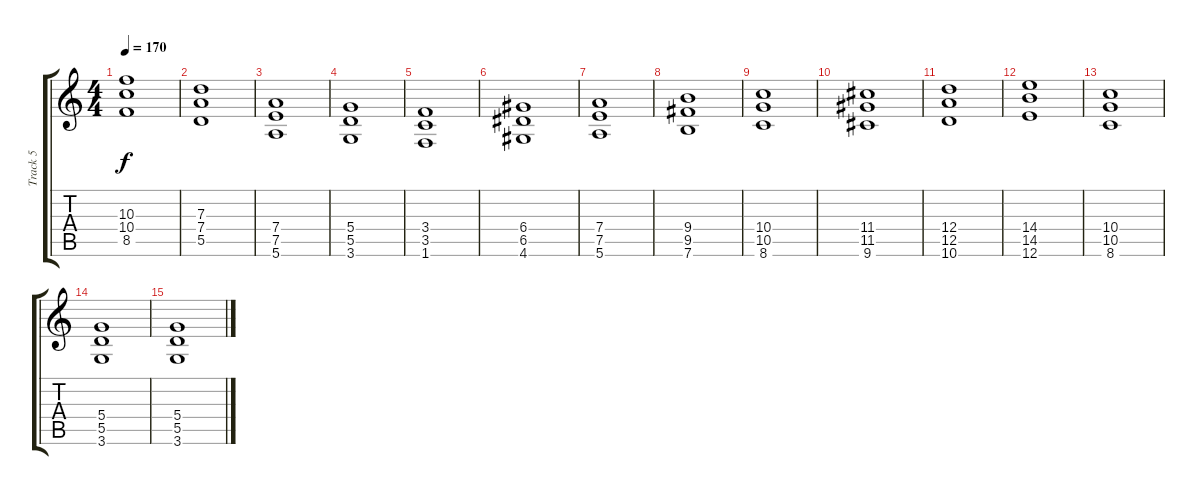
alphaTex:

\track ("Track 5" "Track 5") {instrument electricguitarjazz}
\staff {score tabs}
\tuning (E4 B3 G3 D3 A2 E2) {hide}
\ts (4 4)
\tempo 170
\clef g2
\ks c
(10.3 10.4 8.5).1{dy f} |
(7.3 7.4 5.5).1 |
(7.4 7.5 5.6).1 |
(5.4 5.5 3.6).1 |
(3.4 3.5 1.6).1 |
(6.4 6.5 4.6).1 |
(7.4 7.5 5.6).1 |
(9.4 9.5 7.6).1 |
(10.4 10.5 8.6).1 |
(11.4 11.5 9.6).1 |
(12.4 12.5 10.6).1 |
(14.4 14.5 12.6).1 |
(10.4 10.5 8.6).1 |
(5.4 5.5 3.6).1 |
(5.4 5.5 3.6).1
